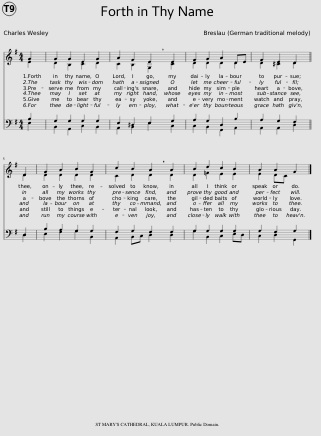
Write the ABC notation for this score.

X:1
%%score { ( 1 2 ) | ( 3 4 ) }
L:1/8
M:4/4
I:linebreak $
K:G
V:1 treble
V:2 treble
V:3 bass
V:4 bass
V:1
 G2 | G2 G2 E2 G2 | A2 F2 !breath!E2 E2 | F2 G2 A2 DE | F2 E2 D2 ||$ %5
 D2 | G2 A2 B2 G2 | c2 B2 !breath!A2 A2 | B2 d2 c2 B2 | A2 A2 G2 |] %10
V:2
 E2 | D2 B,2 C2 D2 | C2 B,2 G,2 C2 | D2 D2 D2 D2 | D2 ^C2 D2 ||$ %5
 D2 | D2 D2 D2 D2 | C2 D2 D2 D2 | D2 =F2 E2 E2 | E2 DC x2 |] %10
V:3
 B,2 | G,2 G,2 G,2 G,2 | E,2 ^D,2 E,2 G,2 | A,2 G,2 D,2 B,2 | A,2 G,2 F,2 ||$ %5
 D,2 | B,2 A,2 G,2 G,2 | F,2 G,2 F,2 F,2 | G,2 G,2 G,2 G,2 | G,2 F,2 G,2 |] %10
V:4
 E,2 | B,,2 G,,2 C,2 B,,2 | A,,2 B,,2 E,2 C,2 | C,2 B,,2 F,,2 A,,2 | A,,2 A,,2 D,2 ||$ %5
 D,2 | E,2 F,2 G,2 B,,2 | A,,2 B,,C, D,2 D,2 | G,2 B,,2 C,2 E,D, | C,2 D,2 G,,2 |] %10
